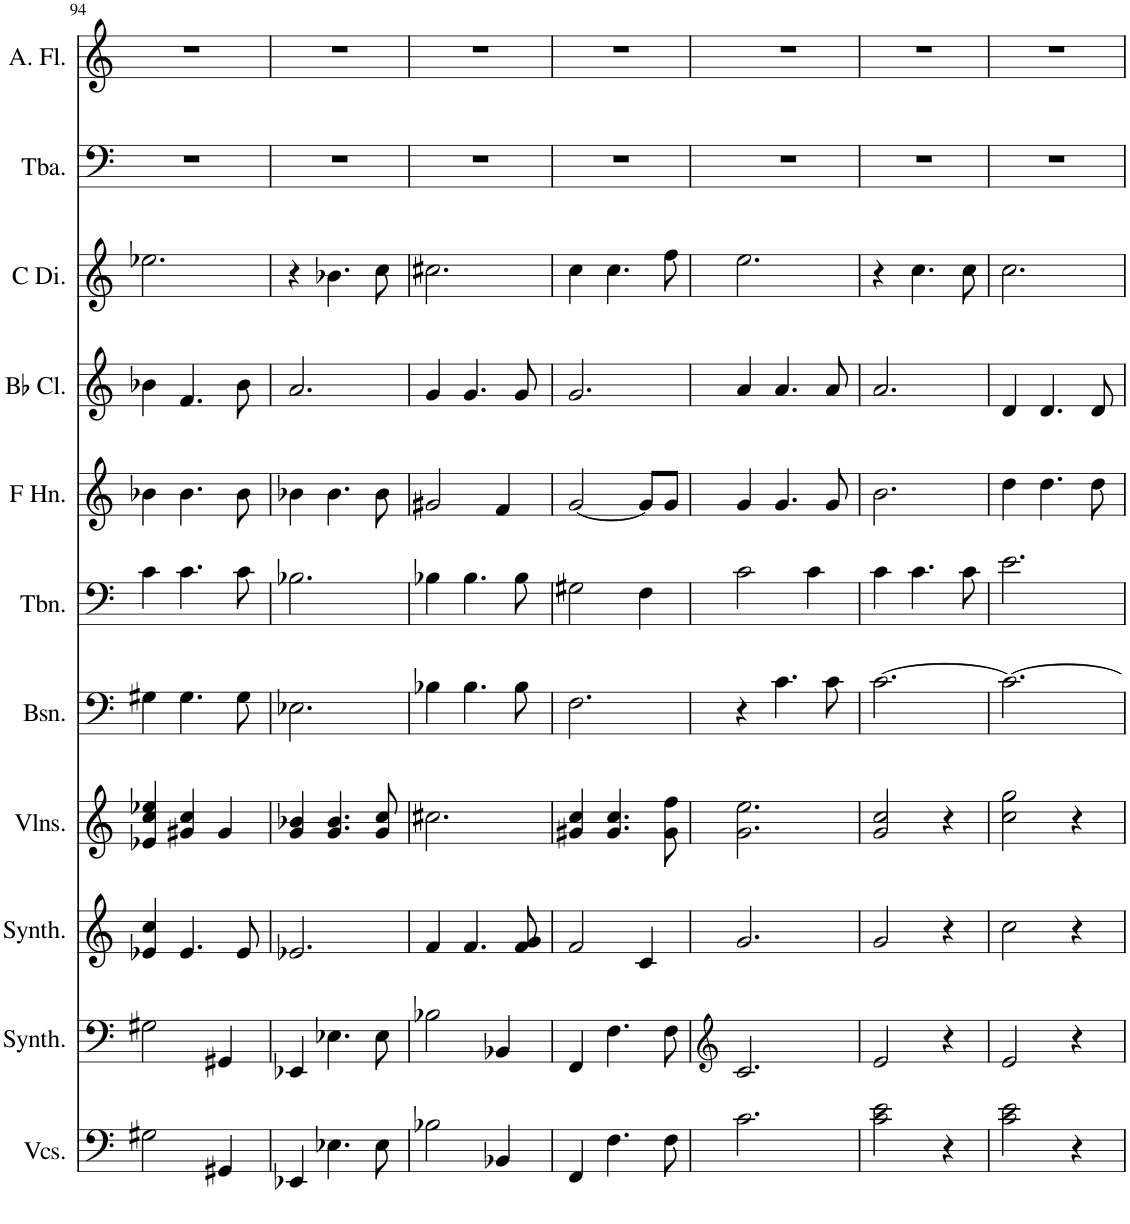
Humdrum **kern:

**kern	**kern	**kern	**kern	**kern	**kern	**kern	**kern	**kern	**kern	**kern
*part11	*part10	*part9	*part8	*part7	*part6	*part5	*part4	*part3	*part2	*part1
*staff11	*staff10	*staff9	*staff8	*staff7	*staff6	*staff5	*staff4	*staff3	*staff2	*staff1
*I"Violoncellos, D'Bass/Strings, etc	*I"String Synthesizer, Synth strings, etc	*I"String Synthesizer, Synth strings 2	*I"Violins, 1st violins	*I"Bassoon, Bass 2	*I"Trombone, Bass 1	*I"Horn in F, Tenor	*I"Bb Clarinet, Alto	*I"C Dizi, Treble	*I"Tuba, Bass Solo	*I"Alto Flute, Contralto Solo
*I'Vcs.	*I'Synth.	*I'Synth.	*I'Vlns.	*I'Bsn.	*I'Tbn.	*	*I'Bb Cl.	*I'C Di.	*I'Tba.	*I'A. Fl.
!!LO:PB:g=z
*clefF4	*clefF4	*clefG2	*clefG2	*clefF4	*clefF4	*clefG2	*clefG2	*clefG2	*clefF4	*clefG2
*	*	*	*	*	*	*Trd4c7	*Trd1c2	*Trd-7c-12	*	*Trd3c5
*k[]	*k[]	*k[]	*k[]	*k[]	*k[]	*k[]	*k[]	*k[]	*k[]	*k[]
*M3/4	*M3/4	*M3/4	*M3/4	*M3/4	*M3/4	*M3/4	*M3/4	*M3/4	*M3/4	*M3/4
=94	=94	=94	=94	=94	=94	=94	=94	=94	=94	=94
2G#X\	2G#X\	4e-X/ 4cc/	4e-X/ 4cc/ 4ee-X/	4G#X\	4c\	4b-X\	4b-X\	2.ee-X\	2.r	2.r
.	.	4.e-/	4g#X/ 4cc/	4.G#\	4.c\	4.b-\	4.f/	.	.	.
4GG#X/	4GG#X/	.	4g#/	.	.	.	.	.	.	.
.	.	8e-/	.	8G#\	8c\	8b-\	8b-\	.	.	.
=95	=95	=95	=95	=95	=95	=95	=95	=95	=95	=95
4EE-X/	4EE-X/	2.e-X/	4g/ 4b-X/	2.E-X\	2.B-X\	4b-X\	2.a/	4r	2.r	2.r
4.E-X\	4.E-X\	.	4.g/ 4.b-/	.	.	4.b-\	.	4.b-X\	.	.
8E-\	8E-\	.	8g/ 8cc/	.	.	8b-\	.	8cc\	.	.
=96	=96	=96	=96	=96	=96	=96	=96	=96	=96	=96
2B-X\	2B-X\	4f/	2.cc#X\	4B-X\	4B-X\	2g#X/	4g/	2.cc#X\	2.r	2.r
.	.	4.f/	.	4.B-\	4.B-\	.	4.g/	.	.	.
4BB-X/	4BB-X/	.	.	.	.	4f/	.	.	.	.
.	.	8f/ 8g/	.	8B-\	8B-\	.	8g/	.	.	.
=97	=97	=97	=97	=97	=97	=97	=97	=97	=97	=97
4FF/	4FF/	2f/	4g#X/ 4cc/	2.F\	2G#X\	[2g/	2.g/	4cc\	2.r	2.r
4.F\	4.F\	.	4.g#/ 4.cc/	.	.	.	.	4.cc\	.	.
.	.	4c/	.	.	4F\	8g/L]	.	.	.	.
8F\	8F\	.	8g#\ 8ff\	.	.	8g/J	.	8ff\	.	.
=98	=98	=98	=98	=98	=98	=98	=98	=98	=98	=98
*	*clefG2	*	*	*	*	*	*	*	*	*
2.c\	2.c/	2.g/	2.g\ 2.ee\	4r	2c\	4g/	4a/	2.ee\	2.r	2.r
.	.	.	.	4.c\	.	4.g/	4.a/	.	.	.
.	.	.	.	.	4c\	.	.	.	.	.
.	.	.	.	8c\	.	8g/	8a/	.	.	.
=99	=99	=99	=99	=99	=99	=99	=99	=99	=99	=99
2c\ 2e\	2e/	2g/	2g/ 2cc/	[2.c\	4c\	2.b\	2.a/	4r	2.r	2.r
.	.	.	.	.	4.c\	.	.	4.cc\	.	.
4r	4r	4r	4r	.	.	.	.	.	.	.
.	.	.	.	.	8c\	.	.	8cc\	.	.
=100	=100	=100	=100	=100	=100	=100	=100	=100	=100	=100
2c\ 2e\	2e/	2cc\	2cc\ 2gg\	2.c\_	2.e\	4dd\	4d/	2.cc\	2.r	2.r
.	.	.	.	.	.	4.dd\	4.d/	.	.	.
4r	4r	4r	4r	.	.	.	.	.	.	.
.	.	.	.	.	.	8dd\	8d/	.	.	.
=	=	=	=	=	=	=	=	=	=	=
*-	*-	*-	*-	*-	*-	*-	*-	*-	*-	*-
